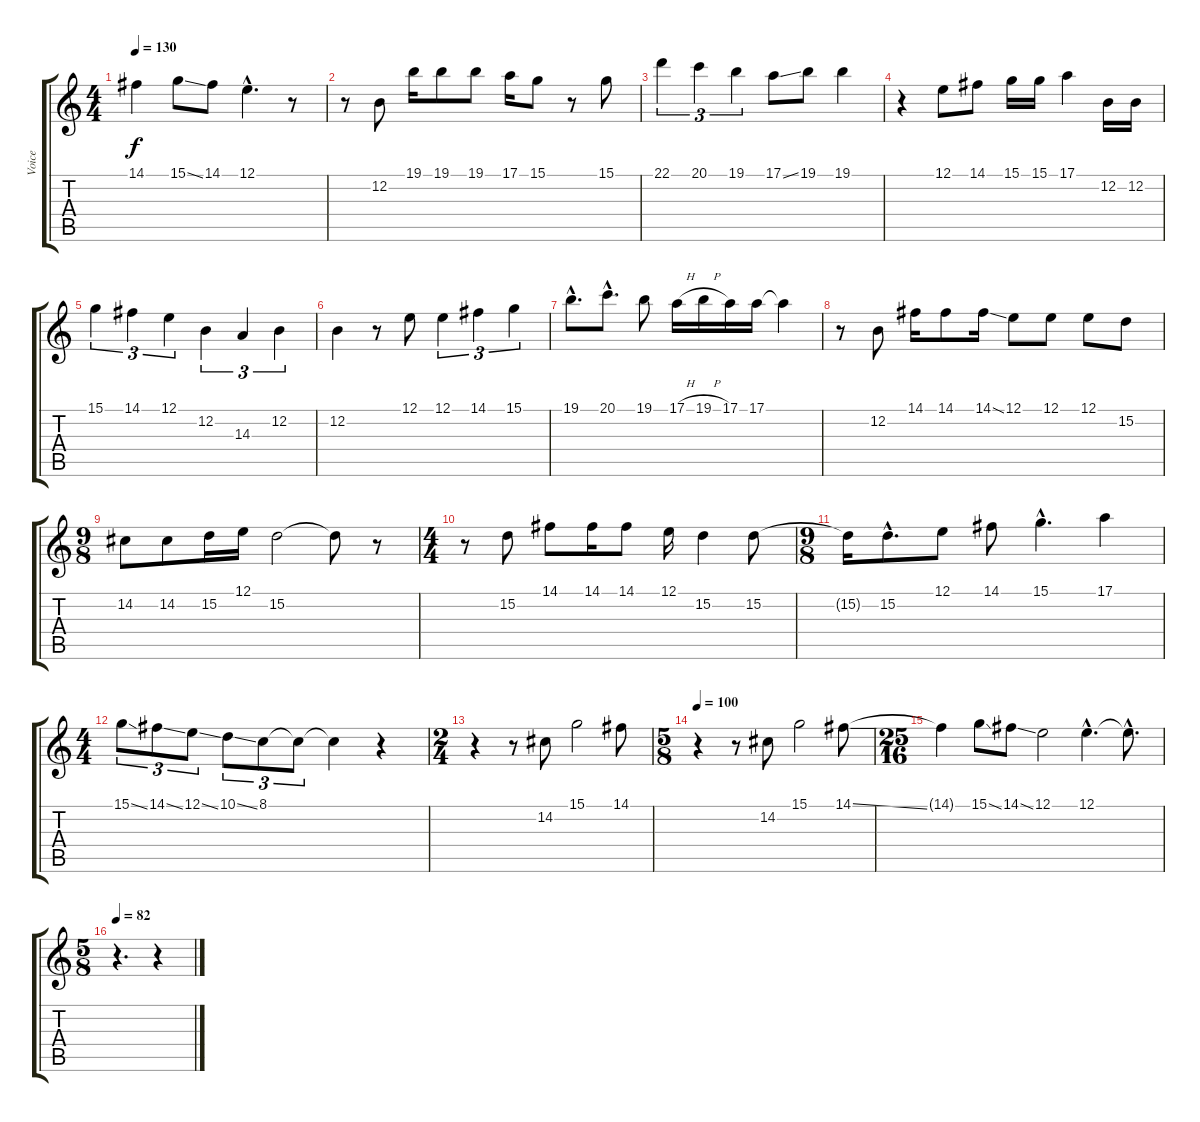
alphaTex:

\track ("Voice" "Voice") {instrument synthvoice}
\staff {score tabs}
\tuning (E4 B3 G3 D3 A2 E2) {hide}
\ts (4 4)
\tempo 130
\clef g2
\ks c
14.1.4{dy f} 15.1{ss}.8 14.1.8 12.1{hac}.4{d} r.8 |
r.8 12.2.8 19.1.16 19.1.8 19.1.8 17.1.16 15.1.8 r.8 15.1.8 |
22.1.4{tu (3 2)} 20.1.4{tu (3 2)} 19.1.4{tu (3 2)} 17.1{ss}.8 19.1.8 19.1.4 |
r.4 12.1.8 14.1.8 15.1.16 15.1.16 17.1.4 12.2.16 12.2.16 |
15.1.4{tu (3 2)} 14.1.4{tu (3 2)} 12.1.4{tu (3 2)} 12.2.4{tu (3 2)} 14.3.4{tu (3 2)} 12.2.4{tu (3 2)} |
12.2.4 r.8 12.1.8 12.1.4{tu (3 2)} 14.1.4{tu (3 2)} 15.1.4{tu (3 2)} |
19.1{hac}.8{d} 20.1{hac}.8{d} 19.1.8 17.1{h}.16 19.1{h}.16 17.1.16 17.1.16 17.1{t}.4 |
r.8 12.2.8 14.1.16 14.1.8 14.1{ss}.16 12.1.8 12.1.8 12.1.8 15.2.8 |
\ts (9 8)
14.2.8 14.2.8 15.2.16 12.1.16 15.2.2 15.2{t}.8 r.8 |
\ts (4 4)
r.8 15.2.8 14.1.8 14.1.16 14.1.8 12.1.16 15.2.4 15.2.8 |
\ts (9 8)
15.2{t}.16 15.2{hac}.8{d} 12.1.8 14.1.8 15.1{hac}.4{d} 17.1.4 |
\ts (4 4)
15.1{ss}.8{tu (3 2)} 14.1{ss}.8{tu (3 2)} 12.1{ss}.8{tu (3 2)} 10.1{ss}.8{tu (3 2)} 8.1.8{tu (3 2)} 8.1{t}.8{tu (3 2)} 8.1{t}.4 r.4 |
\ts (2 4)
r.4 r.8 14.2.8 15.1.2 14.1.8 |
\ts (5 8)
\tempo 100
r.4 r.8 14.2.8 15.1.2 14.1{ss}.8 |
\ts (25 16)
14.1{t}.4 15.1{ss}.8 14.1{ss}.8 12.1.2 12.1{hac}.4{d} 12.1{hac t}.8{d} |
\ts (5 8)
\tempo 82
r.4{d} r.4
